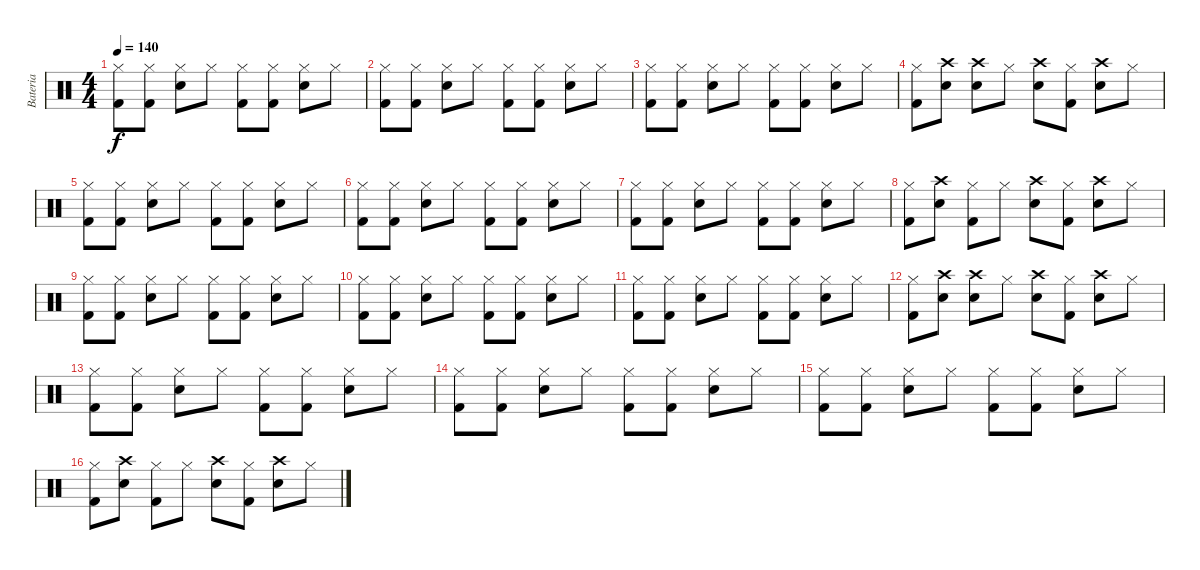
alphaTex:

\track ("Bateria" "Bateria") {instrument percussion}
\staff {score}
\articulation defaults
\ts (4 4)
\tempo 140
\clef neutral
\ks c
("Kick (hit) 2" "Hi-Hat (closed)").8{dy f} ("Kick (hit) 2" "Hi-Hat (closed)").8 ("Snare (hit) 2" "Hi-Hat (closed)").8 "Hi-Hat (closed)".8 ("Kick (hit) 2" "Hi-Hat (closed)").8 ("Kick (hit) 2" "Hi-Hat (closed)").8 ("Snare (hit) 2" "Hi-Hat (closed)").8 "Hi-Hat (closed)".8 |
("Kick (hit) 2" "Hi-Hat (closed)").8 ("Kick (hit) 2" "Hi-Hat (closed)").8 ("Snare (hit) 2" "Hi-Hat (closed)").8 "Hi-Hat (closed)".8 ("Kick (hit) 2" "Hi-Hat (closed)").8 ("Kick (hit) 2" "Hi-Hat (closed)").8 ("Snare (hit) 2" "Hi-Hat (closed)").8 "Hi-Hat (closed)".8 |
("Kick (hit) 2" "Hi-Hat (closed)").8 ("Kick (hit) 2" "Hi-Hat (closed)").8 ("Snare (hit) 2" "Hi-Hat (closed)").8 "Hi-Hat (closed)".8 ("Kick (hit) 2" "Hi-Hat (closed)").8 ("Kick (hit) 2" "Hi-Hat (closed)").8 ("Snare (hit) 2" "Hi-Hat (closed)").8 "Hi-Hat (closed)".8 |
("Kick (hit) 2" "Hi-Hat (closed)").8 ("Snare (hit) 2" "Crash high (hit)").8 ("Snare (hit) 2" "Crash high (hit)").8 "Hi-Hat (closed)".8 ("Snare (hit) 2" "Crash high (hit)").8 ("Kick (hit) 2" "Hi-Hat (closed)").8 ("Snare (hit) 2" "Crash high (hit)").8 "Hi-Hat (closed)".8 |
("Kick (hit) 2" "Hi-Hat (closed)").8 ("Kick (hit) 2" "Hi-Hat (closed)").8 ("Snare (hit) 2" "Hi-Hat (closed)").8 "Hi-Hat (closed)".8 ("Kick (hit) 2" "Hi-Hat (closed)").8 ("Kick (hit) 2" "Hi-Hat (closed)").8 ("Snare (hit) 2" "Hi-Hat (closed)").8 "Hi-Hat (closed)".8 |
("Kick (hit) 2" "Hi-Hat (closed)").8 ("Kick (hit) 2" "Hi-Hat (closed)").8 ("Snare (hit) 2" "Hi-Hat (closed)").8 "Hi-Hat (closed)".8 ("Kick (hit) 2" "Hi-Hat (closed)").8 ("Kick (hit) 2" "Hi-Hat (closed)").8 ("Snare (hit) 2" "Hi-Hat (closed)").8 "Hi-Hat (closed)".8 |
("Kick (hit) 2" "Hi-Hat (closed)").8 ("Kick (hit) 2" "Hi-Hat (closed)").8 ("Snare (hit) 2" "Hi-Hat (closed)").8 "Hi-Hat (closed)".8 ("Kick (hit) 2" "Hi-Hat (closed)").8 ("Kick (hit) 2" "Hi-Hat (closed)").8 ("Snare (hit) 2" "Hi-Hat (closed)").8 "Hi-Hat (closed)".8 |
("Kick (hit) 2" "Hi-Hat (closed)").8 ("Snare (hit) 2" "Crash high (hit)").8 ("Kick (hit) 2" "Hi-Hat (closed)").8 "Hi-Hat (closed)".8 ("Snare (hit) 2" "Crash high (hit)").8 ("Kick (hit) 2" "Hi-Hat (closed)").8 ("Snare (hit) 2" "Crash high (hit)").8 "Hi-Hat (closed)".8 |
("Kick (hit) 2" "Hi-Hat (closed)").8 ("Kick (hit) 2" "Hi-Hat (closed)").8 ("Snare (hit) 2" "Hi-Hat (closed)").8 "Hi-Hat (closed)".8 ("Kick (hit) 2" "Hi-Hat (closed)").8 ("Kick (hit) 2" "Hi-Hat (closed)").8 ("Snare (hit) 2" "Hi-Hat (closed)").8 "Hi-Hat (closed)".8 |
("Kick (hit) 2" "Hi-Hat (closed)").8 ("Kick (hit) 2" "Hi-Hat (closed)").8 ("Snare (hit) 2" "Hi-Hat (closed)").8 "Hi-Hat (closed)".8 ("Kick (hit) 2" "Hi-Hat (closed)").8 ("Kick (hit) 2" "Hi-Hat (closed)").8 ("Snare (hit) 2" "Hi-Hat (closed)").8 "Hi-Hat (closed)".8 |
("Kick (hit) 2" "Hi-Hat (closed)").8 ("Kick (hit) 2" "Hi-Hat (closed)").8 ("Snare (hit) 2" "Hi-Hat (closed)").8 "Hi-Hat (closed)".8 ("Kick (hit) 2" "Hi-Hat (closed)").8 ("Kick (hit) 2" "Hi-Hat (closed)").8 ("Snare (hit) 2" "Hi-Hat (closed)").8 "Hi-Hat (closed)".8 |
("Kick (hit) 2" "Hi-Hat (closed)").8 ("Snare (hit) 2" "Crash high (hit)").8 ("Snare (hit) 2" "Crash high (hit)").8 "Hi-Hat (closed)".8 ("Snare (hit) 2" "Crash high (hit)").8 ("Kick (hit) 2" "Hi-Hat (closed)").8 ("Snare (hit) 2" "Crash high (hit)").8 "Hi-Hat (closed)".8 |
("Kick (hit) 2" "Hi-Hat (closed)").8 ("Kick (hit) 2" "Hi-Hat (closed)").8 ("Snare (hit) 2" "Hi-Hat (closed)").8 "Hi-Hat (closed)".8 ("Kick (hit) 2" "Hi-Hat (closed)").8 ("Kick (hit) 2" "Hi-Hat (closed)").8 ("Snare (hit) 2" "Hi-Hat (closed)").8 "Hi-Hat (closed)".8 |
("Kick (hit) 2" "Hi-Hat (closed)").8 ("Kick (hit) 2" "Hi-Hat (closed)").8 ("Snare (hit) 2" "Hi-Hat (closed)").8 "Hi-Hat (closed)".8 ("Kick (hit) 2" "Hi-Hat (closed)").8 ("Kick (hit) 2" "Hi-Hat (closed)").8 ("Snare (hit) 2" "Hi-Hat (closed)").8 "Hi-Hat (closed)".8 |
("Kick (hit) 2" "Hi-Hat (closed)").8 ("Kick (hit) 2" "Hi-Hat (closed)").8 ("Snare (hit) 2" "Hi-Hat (closed)").8 "Hi-Hat (closed)".8 ("Kick (hit) 2" "Hi-Hat (closed)").8 ("Kick (hit) 2" "Hi-Hat (closed)").8 ("Snare (hit) 2" "Hi-Hat (closed)").8 "Hi-Hat (closed)".8 |
("Kick (hit) 2" "Hi-Hat (closed)").8 ("Snare (hit) 2" "Crash high (hit)").8 ("Kick (hit) 2" "Hi-Hat (closed)").8 "Hi-Hat (closed)".8 ("Snare (hit) 2" "Crash high (hit)").8 ("Kick (hit) 2" "Hi-Hat (closed)").8 ("Snare (hit) 2" "Crash high (hit)").8 "Hi-Hat (closed)".8
